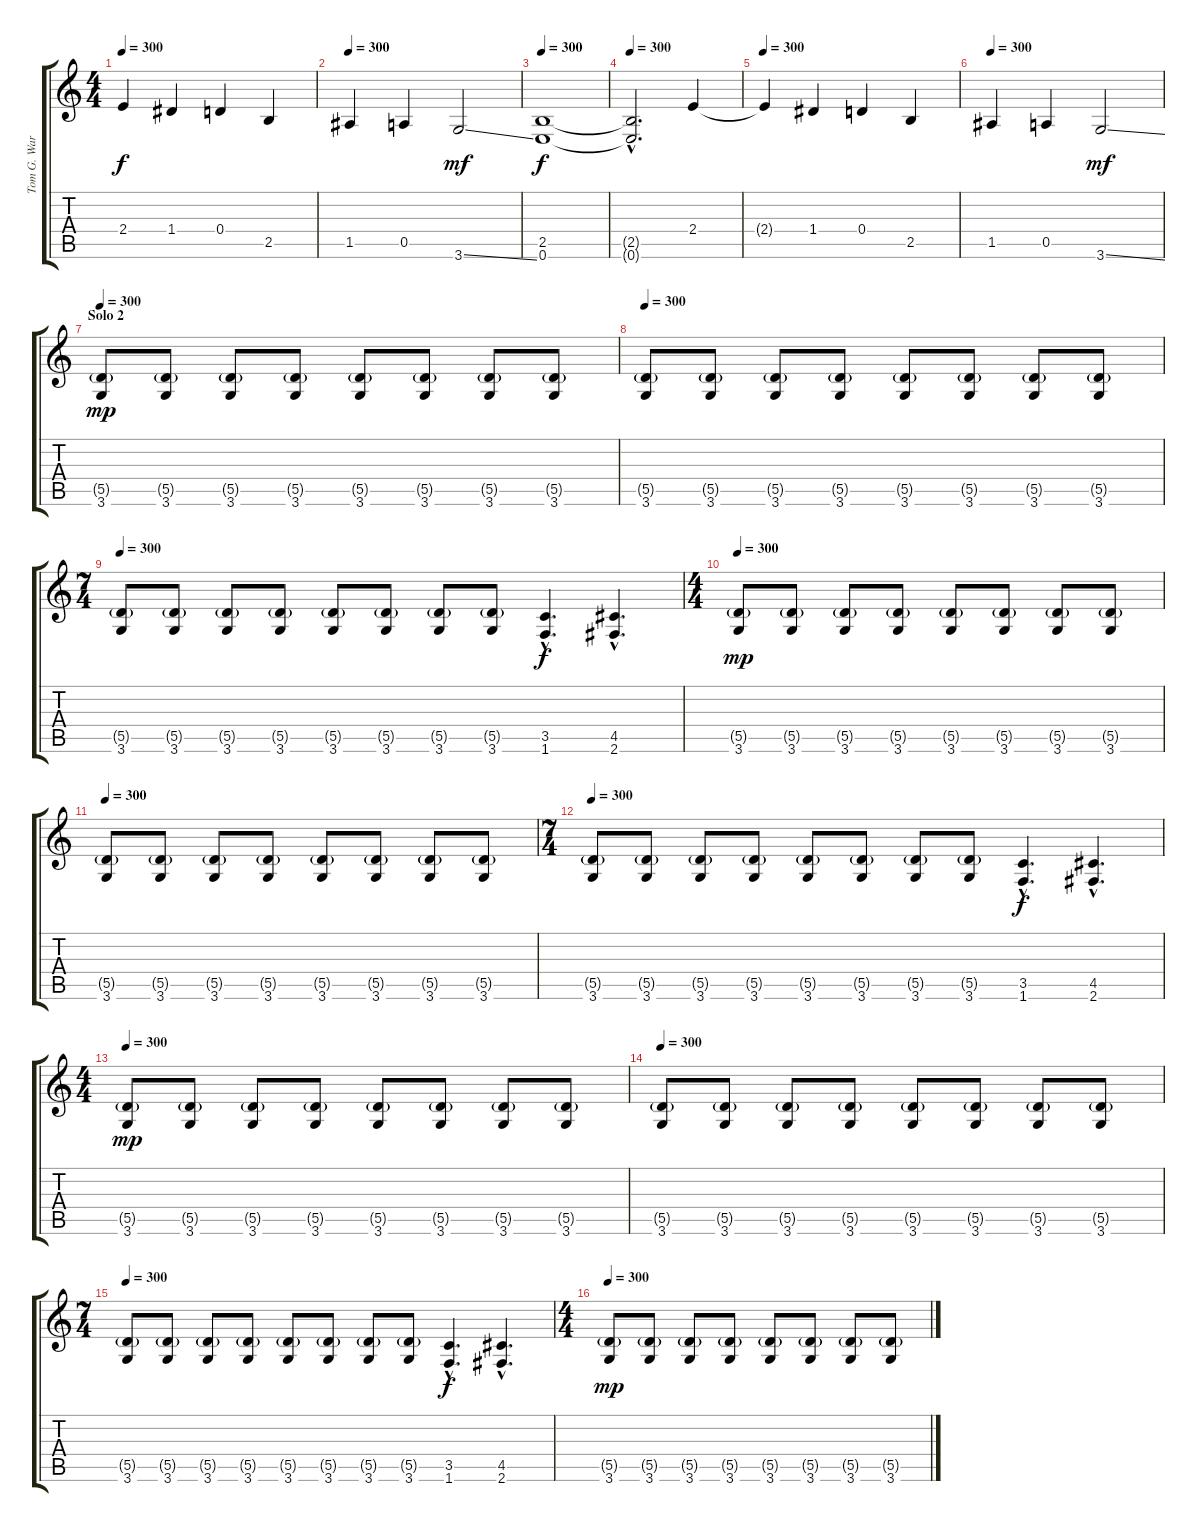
\track ("Tom G. Warrior (Rhythm)" "Tom G. War") {instrument distortionguitar}
\staff {score tabs}
\tuning (E4 B3 G3 D3 A2 E2) {hide}
\ts (4 4)
\tempo 300
\clef g2
\ks c
2.4{t}.4{dy f} 1.4.4 0.4.4 2.5.4 |
\tempo 300
1.5.4 0.5.4 3.6{ss}.2{dy mf} |
\tempo 300
(2.5 0.6).1{dy f} |
\tempo 300
(2.5{hac t} 0.6{hac t}).2{d} 2.4.4 |
\tempo 300
2.4{t}.4 1.4.4 0.4.4 2.5.4 |
\tempo 300
1.5.4 0.5.4 3.6{ss}.2{dy mf} |
\section ("" "Solo 2")
\tempo 128
\tempo 300
(5.5{g} 3.6).8{dy mp} (5.5{g} 3.6).8 (5.5{g} 3.6).8 (5.5{g} 3.6).8 (5.5{g} 3.6).8 (5.5{g} 3.6).8 (5.5{g} 3.6).8 (5.5{g} 3.6).8 |
\tempo 300
(5.5{g} 3.6).8 (5.5{g} 3.6).8 (5.5{g} 3.6).8 (5.5{g} 3.6).8 (5.5{g} 3.6).8 (5.5{g} 3.6).8 (5.5{g} 3.6).8 (5.5{g} 3.6).8 |
\ts (7 4)
\tempo 300
(5.5{g} 3.6).8 (5.5{g} 3.6).8 (5.5{g} 3.6).8 (5.5{g} 3.6).8 (5.5{g} 3.6).8 (5.5{g} 3.6).8 (5.5{g} 3.6).8 (5.5{g} 3.6).8 (3.5{hac} 1.6{hac}).4{d dy f} (4.5{hac} 2.6{hac}).4{d} |
\ts (4 4)
\tempo 300
(5.5{g} 3.6).8{dy mp} (5.5{g} 3.6).8 (5.5{g} 3.6).8 (5.5{g} 3.6).8 (5.5{g} 3.6).8 (5.5{g} 3.6).8 (5.5{g} 3.6).8 (5.5{g} 3.6).8 |
\tempo 300
(5.5{g} 3.6).8 (5.5{g} 3.6).8 (5.5{g} 3.6).8 (5.5{g} 3.6).8 (5.5{g} 3.6).8 (5.5{g} 3.6).8 (5.5{g} 3.6).8 (5.5{g} 3.6).8 |
\ts (7 4)
\tempo 300
(5.5{g} 3.6).8 (5.5{g} 3.6).8 (5.5{g} 3.6).8 (5.5{g} 3.6).8 (5.5{g} 3.6).8 (5.5{g} 3.6).8 (5.5{g} 3.6).8 (5.5{g} 3.6).8 (3.5{hac} 1.6{hac}).4{d dy f} (4.5{hac} 2.6{hac}).4{d} |
\ts (4 4)
\tempo 300
(5.5{g} 3.6).8{dy mp} (5.5{g} 3.6).8 (5.5{g} 3.6).8 (5.5{g} 3.6).8 (5.5{g} 3.6).8 (5.5{g} 3.6).8 (5.5{g} 3.6).8 (5.5{g} 3.6).8 |
\tempo 300
(5.5{g} 3.6).8 (5.5{g} 3.6).8 (5.5{g} 3.6).8 (5.5{g} 3.6).8 (5.5{g} 3.6).8 (5.5{g} 3.6).8 (5.5{g} 3.6).8 (5.5{g} 3.6).8 |
\ts (7 4)
\tempo 300
(5.5{g} 3.6).8 (5.5{g} 3.6).8 (5.5{g} 3.6).8 (5.5{g} 3.6).8 (5.5{g} 3.6).8 (5.5{g} 3.6).8 (5.5{g} 3.6).8 (5.5{g} 3.6).8 (3.5{hac} 1.6{hac}).4{d dy f} (4.5{hac} 2.6{hac}).4{d} |
\ts (4 4)
\tempo 300
(5.5{g} 3.6).8{dy mp} (5.5{g} 3.6).8 (5.5{g} 3.6).8 (5.5{g} 3.6).8 (5.5{g} 3.6).8 (5.5{g} 3.6).8 (5.5{g} 3.6).8 (5.5{g} 3.6).8
